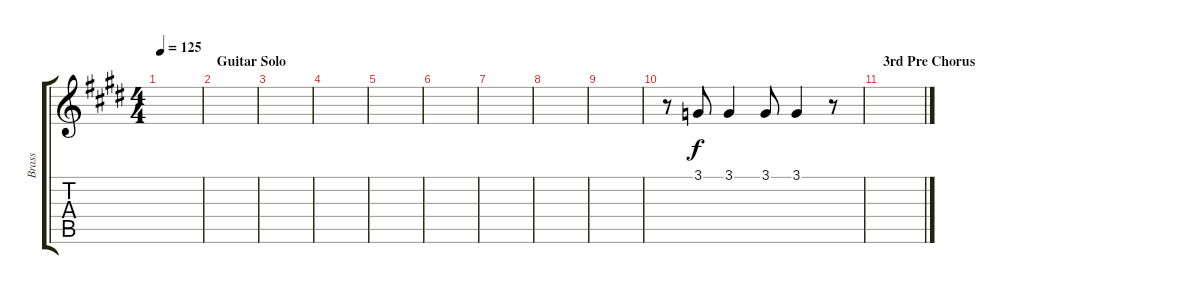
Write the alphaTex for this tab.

\track ("Brass" "Brass") {instrument brasssection}
\staff {score tabs}
\tuning (E4 B3 G3 D3 A2 E2) {hide}
\ts (4 4)
\tempo 125
\clef g2
\ks e
|
\section ("" "Guitar Solo")
|
|
|
|
|
|
|
|
r.8 3.1.8 3.1.4 3.1.8 3.1.4 r.8 |
\section ("" "3rd Pre Chorus")
